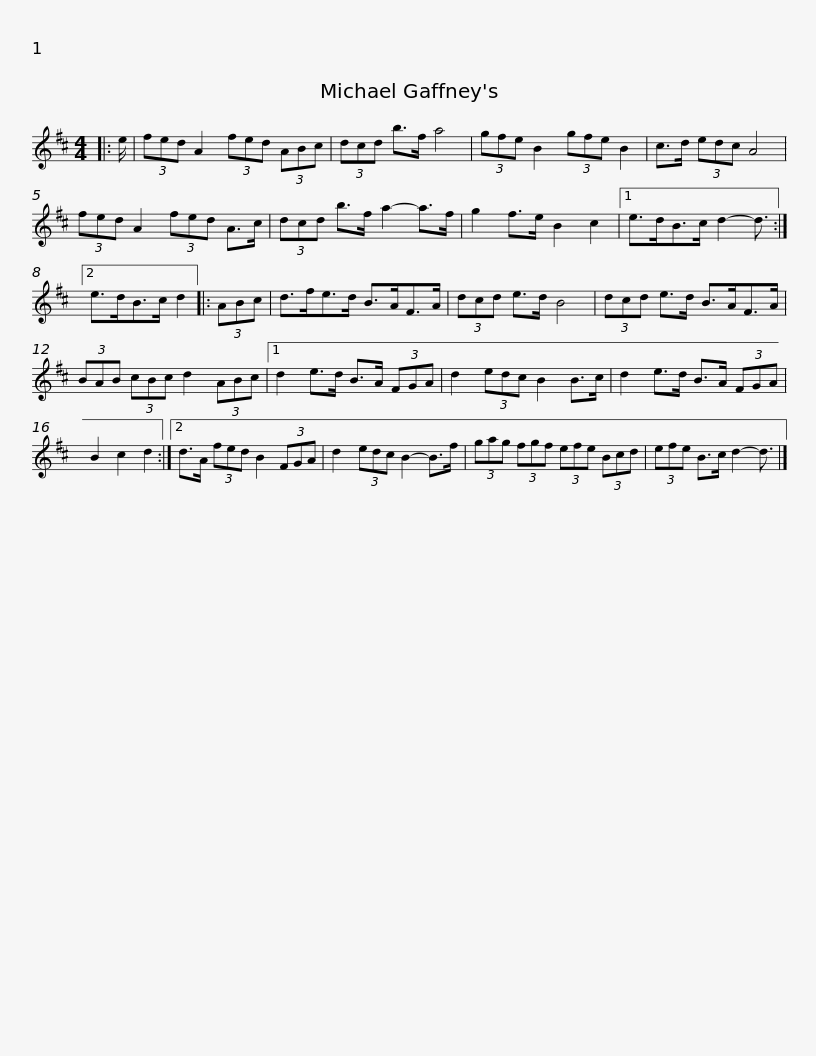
X:1
L:1/8
M:4/4
I:linebreak $
K:D
V:1 treble
V:1
|: e/ | (3fed A2 (3fed (3ABc | (3dcd b>f a4 | (3gfe B2 (3gfe B2 | c>d (3edc A4 | %5
 (3fed A2 (3fed A>c |$ (3dcd b>f a2- a>f | g2 f>e B2 c2 |1 e>dB>c d2- d3/2 :|2 e>dB>c d2 |: %10
 (3ABc | d>fe>d B>AF>A |$ (3dcd e>d B4 | (3dcd e>d B>AF>A | (3BAB (3cBc d2 (3ABc |1 %15
 d2 e>d B>A (3FGA | d2 (3edc B2 B>c |$ d2 e>d B>A (3FGA | B2 c2 d2 :|2 d>A (3fed B2 (3FGA | %20
 d2 (3edc B2- B>f | (3gag (3fgf (3efe (3Bcd |$ (3efe B>c d2- d3/2 |] %23
